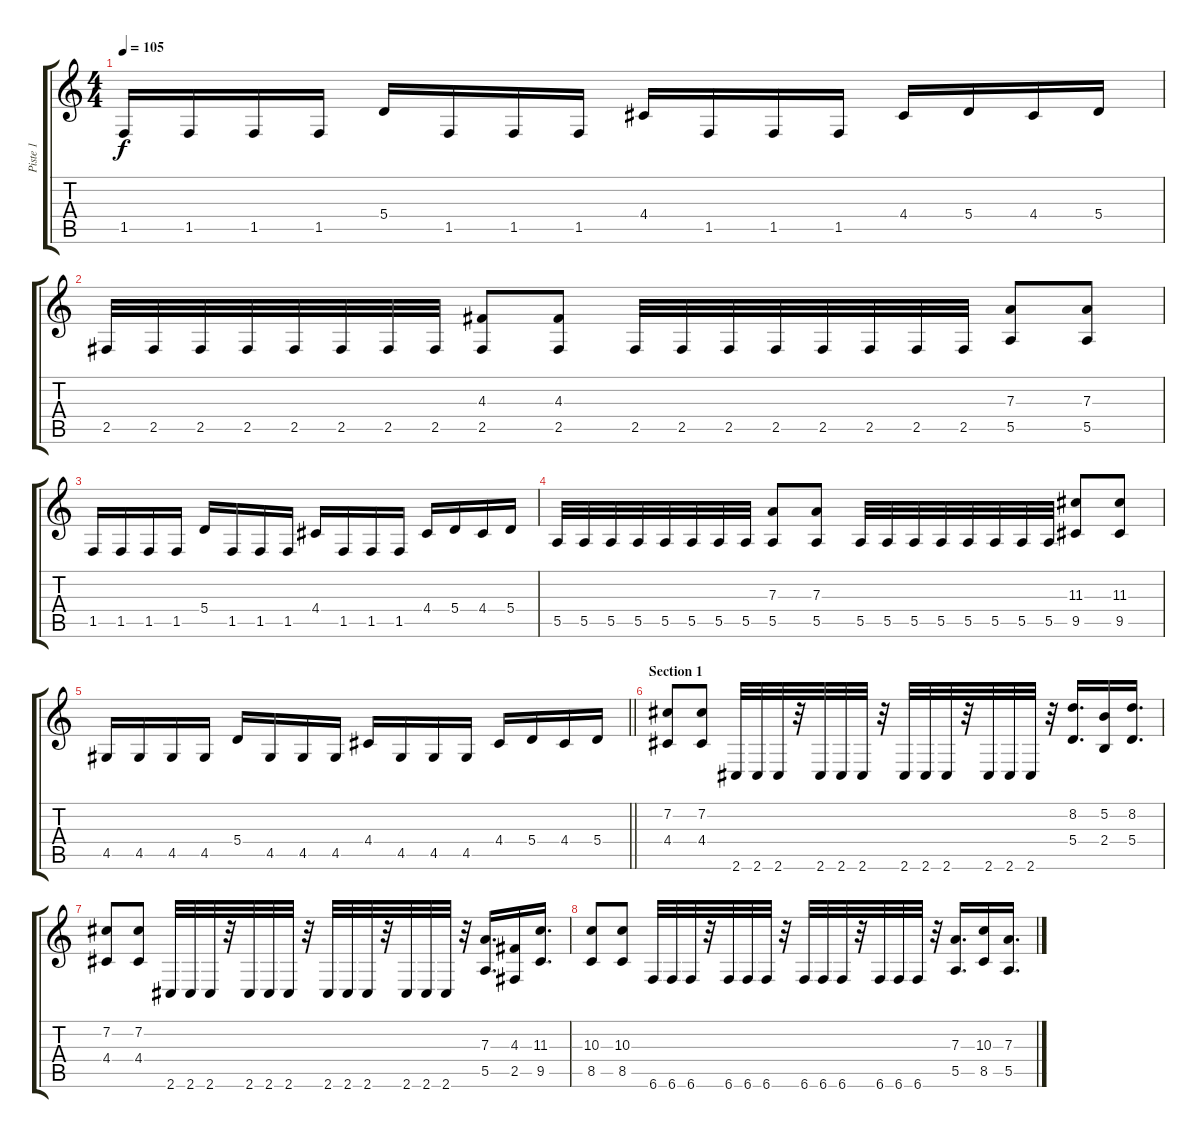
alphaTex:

\track ("Piste 1" "Piste 1") {instrument distortionguitar}
\staff {score tabs}
\tuning (B3 Gb3 D3 A2 E2 B1) {hide}
\ts (4 4)
\tempo 105
\clef g2
\ks c
1.5.16{dy f} 1.5.16 1.5.16 1.5.16 5.4.16 1.5.16 1.5.16 1.5.16 4.4.16 1.5.16 1.5.16 1.5.16 4.4.16 5.4.16 4.4.16 5.4.16 |
2.5.32 2.5.32 2.5.32 2.5.32 2.5.32 2.5.32 2.5.32 2.5.32 (4.3 2.5).8 (4.3 2.5).8 2.5.32 2.5.32 2.5.32 2.5.32 2.5.32 2.5.32 2.5.32 2.5.32 (7.3 5.5).8 (7.3 5.5).8 |
1.5.16 1.5.16 1.5.16 1.5.16 5.4.16 1.5.16 1.5.16 1.5.16 4.4.16 1.5.16 1.5.16 1.5.16 4.4.16 5.4.16 4.4.16 5.4.16 |
5.5.32 5.5.32 5.5.32 5.5.32 5.5.32 5.5.32 5.5.32 5.5.32 (7.3 5.5).8 (7.3 5.5).8 5.5.32 5.5.32 5.5.32 5.5.32 5.5.32 5.5.32 5.5.32 5.5.32 (11.3 9.5).8 (11.3 9.5).8 |
\barLineRight lightlight
4.5.16 4.5.16 4.5.16 4.5.16 5.4.16 4.5.16 4.5.16 4.5.16 4.4.16 4.5.16 4.5.16 4.5.16 4.4.16 5.4.16 4.4.16 5.4.16 |
\section ("" "Section 1")
(7.2 4.4).8 (7.2 4.4).8 2.6.32 2.6.32 2.6.32 r.32 2.6.32 2.6.32 2.6.32 r.32 2.6.32 2.6.32 2.6.32 r.32 2.6.32 2.6.32 2.6.32 r.32 (8.2 5.4).16{d} (5.2 2.4).16 (8.2 5.4).16{d} |
(7.2 4.4).8 (7.2 4.4).8 2.6.32 2.6.32 2.6.32 r.32 2.6.32 2.6.32 2.6.32 r.32 2.6.32 2.6.32 2.6.32 r.32 2.6.32 2.6.32 2.6.32 r.32 (7.3 5.5).16{d} (4.3 2.5).16 (11.3 9.5).16{d} |
(10.3 8.5).8 (10.3 8.5).8 6.6.32 6.6.32 6.6.32 r.32 6.6.32 6.6.32 6.6.32 r.32 6.6.32 6.6.32 6.6.32 r.32 6.6.32 6.6.32 6.6.32 r.32 (7.3 5.5).16{d} (10.3 8.5).16 (7.3 5.5).16{d}
